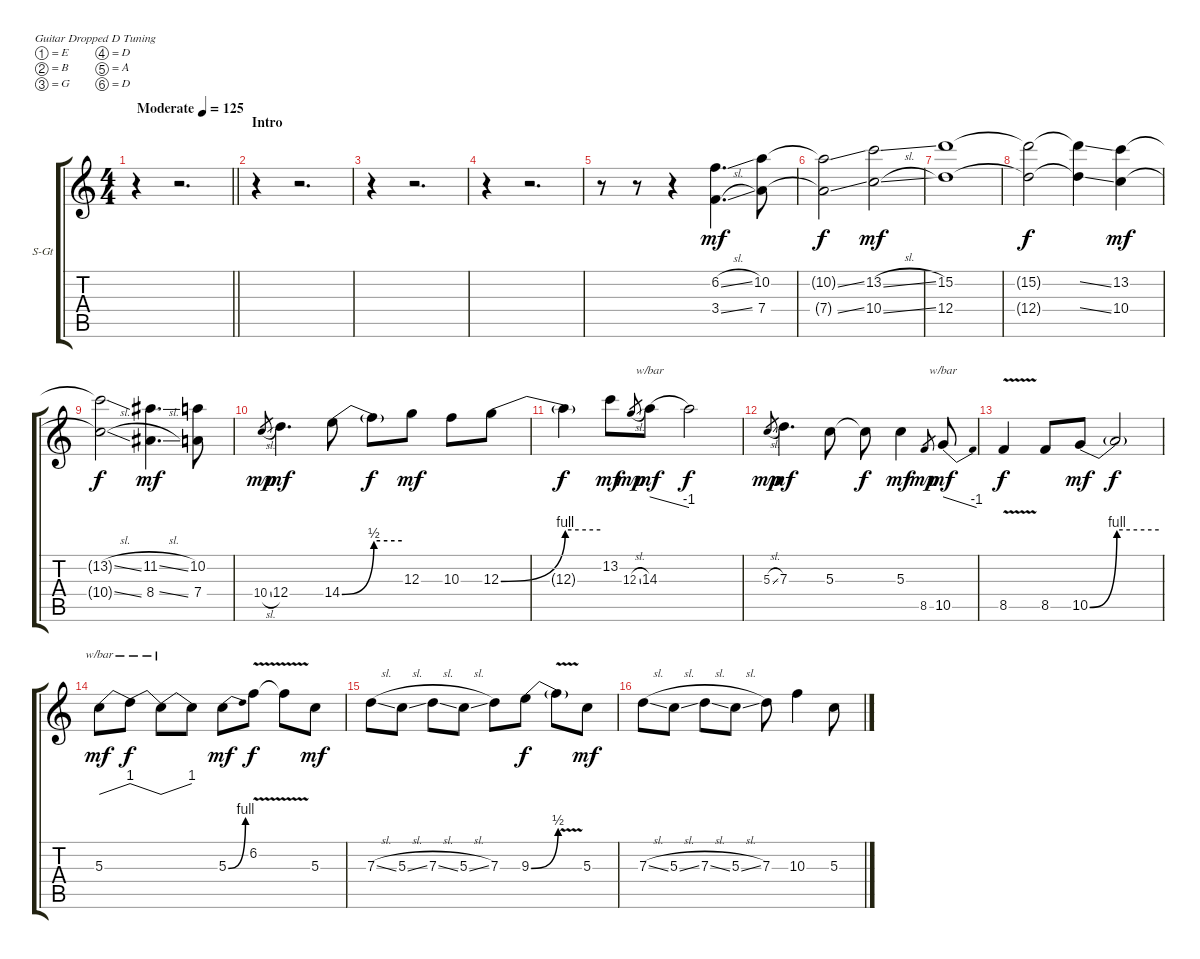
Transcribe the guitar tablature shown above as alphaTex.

\bracketExtendMode groupsimilarinstruments
\firstSystemTrackNameOrientation horizontal
\otherSystemsTrackNameOrientation horizontal
\track ("Matt Shadows" "S-Gt") {instrument lead6voice}
\staff {score tabs}
\tuning (E4 B3 G3 D3 A2 D2)
\displaytranspose 12
\ts (4 4)
\beaming (8 2 2 2 2)
\tempo (125 "Moderate")
\clef g2
\barLineRight lightlight
\ks c
r.4{dy mf instrument lead6voice} r.2{d} |
\section ("" "Intro")
r.4 r.2{d} |
r.4 r.2{d} |
r.4 r.2{d} |
r.8 r.8 r.4 (6.2{sl} 3.4{sl}).4{d} (10.2 7.4).8 |
(10.2{ss t} 7.4{ss t}).2{dy f} (13.2{sl} 10.4{sl}).2{dy mf} |
(15.2 12.4).1 |
(15.2{t} 12.4{t}).2{dy f} (15.2{ss t} 12.4{ss t}).4 (13.2 10.4).4{dy mf} |
(13.2{sl t} 10.4{sl t}).2{dy f} (11.2{sl} 8.4{sl}).4{d dy mf} (10.2 7.4).8 |
10.4{sl}.8{gr dy mp} 12.4.4{d dy mf} 14.4{be (bend 0 0 60 2)}.8 14.4{be (hold 0 2 60 2) t}.8{dy f} 12.3.8{dy mf} 10.3.8 12.3{be (bend 0 0 60 4)}.8 |
12.3{be (hold 0 4 60 4) t}.4{dy f} 13.2.8{dy mf} 12.3{sl}.8{gr dy mp} 14.3.8{tbe (dive default 0 0 60 -4) dy mf} 14.3{t}.2{dy f} |
5.3{sl}.8{gr dy mp} 7.3.4{d dy mf} 5.3.8 5.3{t}.8{dy f} 5.3.4{dy mf} 8.5.8{gr dy mp} 10.5.8{tbe (dive default 0 0 60 -4) dy mf} |
8.5{v}.4{dy f} 8.5.8 10.5{be (bend 0 0 60 4)}.8{dy mf} 10.5{be (hold 0 4 60 4) t}.2{dy f} |
5.3.8{tbe (dive default 0 0 60 4) dy mf} 5.3{t}.8{tbe (dive default 0 4 60 0) dy f} 5.3{t}.8{tbe (dive default 0 0 60 4)} 5.3{t}.8 5.3{be (bend 0 0 60 4)}.8{dy mf} 6.2{v}.8{dy f} 6.2{v t}.8 5.3.8{dy mf} |
7.3{sl}.8 5.3{sl}.8 7.3{sl}.8 5.3{sl}.8 7.3.8 9.3{be (bend 0 0 60 2)}.8{dy f} 9.3{v t}.8 5.3.8{dy mf} |
7.3{sl}.8 5.3{sl}.8 7.3{sl}.8 5.3{sl}.8 7.3.8 10.3.4 5.3.8
